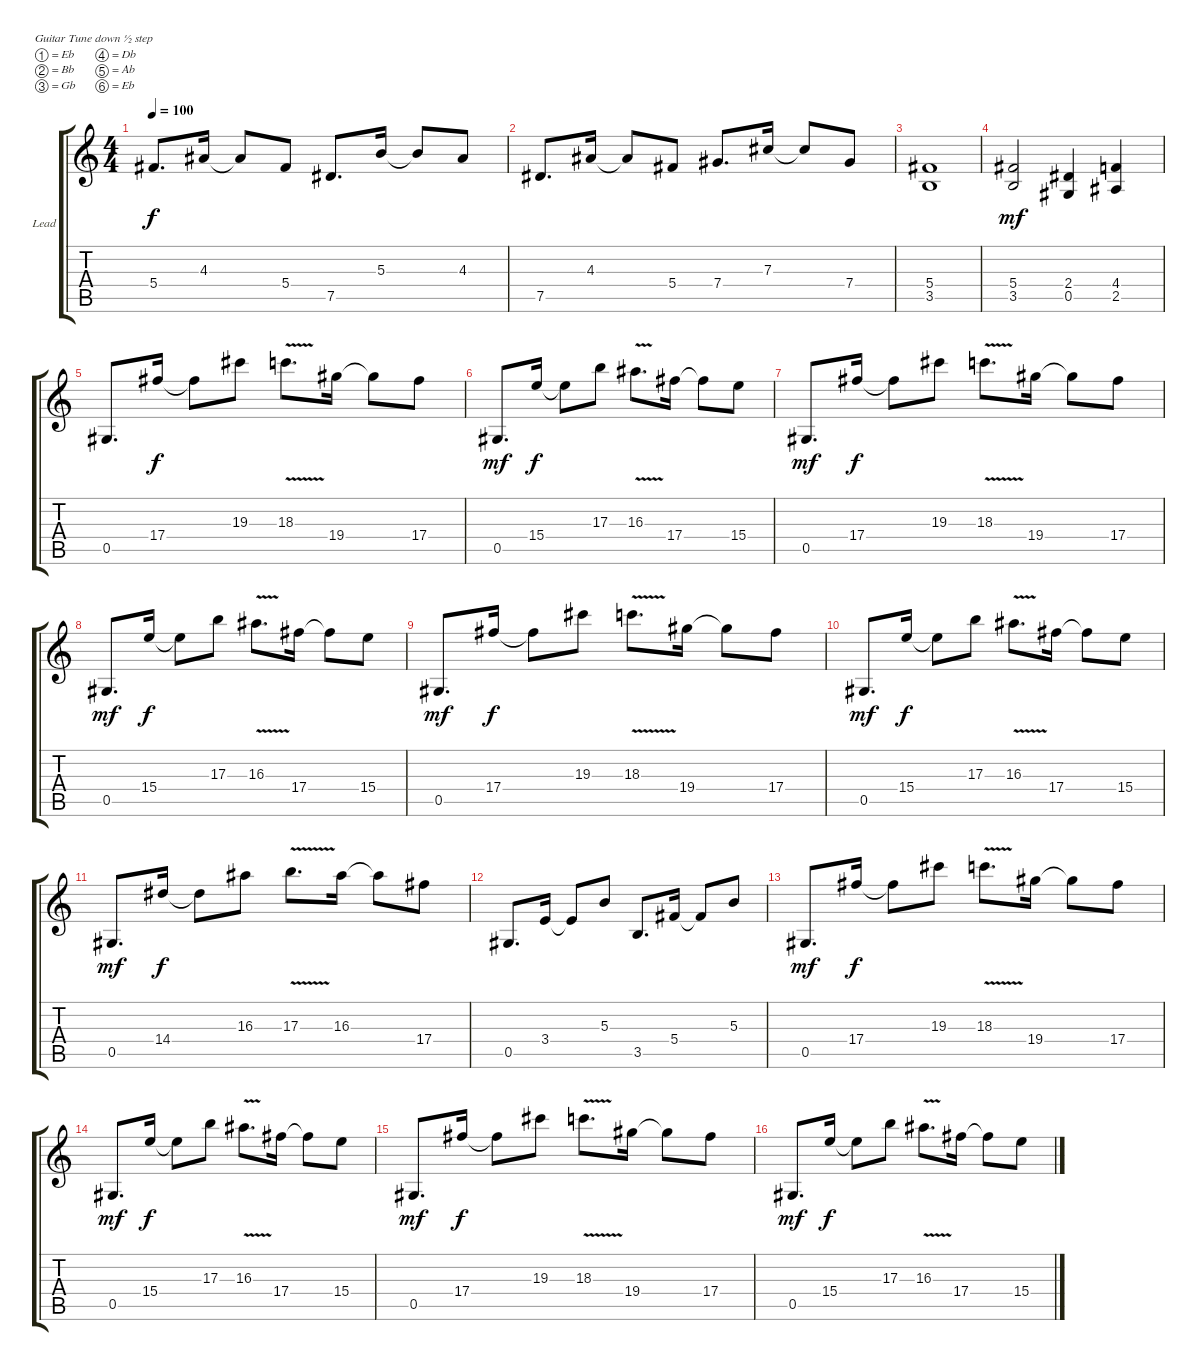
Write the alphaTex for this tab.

\defaultSystemsLayout 4
\bracketExtendMode groupsimilarinstruments
\firstSystemTrackNameOrientation horizontal
\otherSystemsTrackNameOrientation horizontal
\track ("Marty Friedman " "Lead") {instrument distortionguitar}
\staff {score tabs}
\tuning (Eb4 Bb3 Gb3 Db3 Ab2 Eb2)
\ts (4 4)
\tempo 100
\clef g2
\scale
0.333333
\ks c
5.4.8{d dy f} 4.3.16 4.3{t}.8 5.4.8 7.5.8{d} 5.3.16 5.3{t}.8 4.3.8 |
\scale
0.333333 7.5.8{d} 4.3.16 4.3{t}.8 5.4.8 7.4.8{d} 7.3.16 7.3{t}.8 7.4.8 |
\scale
0.333333 (5.4 3.5).1 |
\scale
0.333333 (5.4 3.5).2{dy mf} (2.4 0.5).4 (4.4 2.5).4 |
\scale
0.333333 0.5.8{d} 17.4.16{dy f} 17.4{t}.8 19.3.8 18.3{v}.8{d} 19.4.16 19.4{t}.8 17.4.8 |
\scale
0.333333 0.5.8{d dy mf} 15.4.16{dy f} 15.4{t}.8 17.3.8 16.3{v}.8{d} 17.4.16 17.4{t}.8 15.4.8 |
\scale
0.333333 0.5.8{d dy mf} 17.4.16{dy f} 17.4{t}.8 19.3.8 18.3{v}.8{d} 19.4.16 19.4{t}.8 17.4.8 |
\scale
0.333333 0.5.8{d dy mf} 15.4.16{dy f} 15.4{t}.8 17.3.8 16.3{v}.8{d} 17.4.16 17.4{t}.8 15.4.8 |
\scale
0.333333 0.5.8{d dy mf} 17.4.16{dy f} 17.4{t}.8 19.3.8 18.3{v}.8{d} 19.4.16 19.4{t}.8 17.4.8 |
\scale
0.333333 0.5.8{d dy mf} 15.4.16{dy f} 15.4{t}.8 17.3.8 16.3{v}.8{d} 17.4.16 17.4{t}.8 15.4.8 |
\scale
0.333333 0.5.8{d dy mf} 14.4.16{dy f} 14.4{t}.8 16.3.8 17.3{v}.8{d} 16.3.16 16.3{t}.8 17.4.8 |
\scale
0.333333 0.5.8{d} 3.4.16 3.4{t}.8 5.3.8 3.5.8{d} 5.4.16 5.4{t}.8 5.3.8 |
\scale
0.333333 0.5.8{d dy mf} 17.4.16{dy f} 17.4{t}.8 19.3.8 18.3{v}.8{d} 19.4.16 19.4{t}.8 17.4.8 |
\scale
0.333333 0.5.8{d dy mf} 15.4.16{dy f} 15.4{t}.8 17.3.8 16.3{v}.8{d} 17.4.16 17.4{t}.8 15.4.8 |
\scale
0.333333 0.5.8{d dy mf} 17.4.16{dy f} 17.4{t}.8 19.3.8 18.3{v}.8{d} 19.4.16 19.4{t}.8 17.4.8 |
\scale
0.333333 0.5.8{d dy mf} 15.4.16{dy f} 15.4{t}.8 17.3.8 16.3{v}.8{d} 17.4.16 17.4{t}.8 15.4.8
